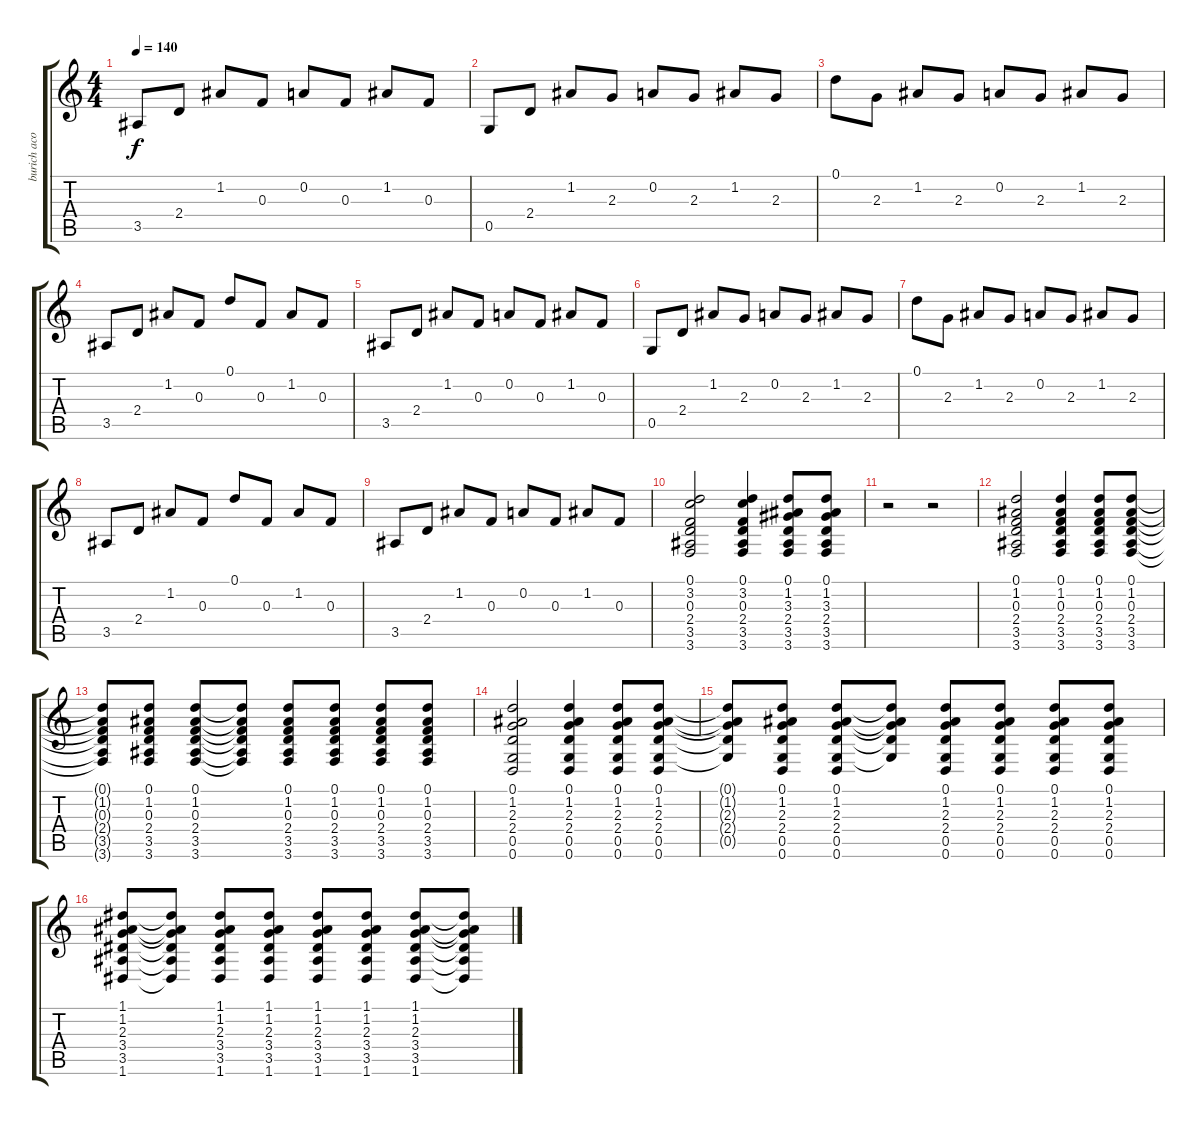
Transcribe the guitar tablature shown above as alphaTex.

\track ("burich acoustic" "burich aco") {instrument acousticguitarsteel}
\staff {score tabs}
\tuning (D4 A3 F3 C3 G2 D2) {hide}
\ts (4 4)
\tempo 140
\clef g2
\ks c
3.5.8{dy f} 2.4.8 1.2.8 0.3.8 0.2.8 0.3.8 1.2.8 0.3.8 |
0.5.8 2.4.8 1.2.8 2.3.8 0.2.8 2.3.8 1.2.8 2.3.8 |
0.1.8 2.3.8 1.2.8 2.3.8 0.2.8 2.3.8 1.2.8 2.3.8 |
3.5.8 2.4.8 1.2.8 0.3.8 0.1.8 0.3.8 1.2.8 0.3.8 |
3.5.8 2.4.8 1.2.8 0.3.8 0.2.8 0.3.8 1.2.8 0.3.8 |
0.5.8 2.4.8 1.2.8 2.3.8 0.2.8 2.3.8 1.2.8 2.3.8 |
0.1.8 2.3.8 1.2.8 2.3.8 0.2.8 2.3.8 1.2.8 2.3.8 |
3.5.8 2.4.8 1.2.8 0.3.8 0.1.8 0.3.8 1.2.8 0.3.8 |
3.5.8 2.4.8 1.2.8 0.3.8 0.2.8 0.3.8 1.2.8 0.3.8 |
(0.1 3.2 0.3 2.4 3.5 3.6).2 (0.1 3.2 0.3 2.4 3.5 3.6).4 (0.1 1.2 3.3 2.4 3.5 3.6).8 (0.1 1.2 3.3 2.4 3.5 3.6).8 |
r.2 r.2 |
(0.1 1.2 0.3 2.4 3.5 3.6).2 (0.1 1.2 0.3 2.4 3.5 3.6).4 (0.1 1.2 0.3 2.4 3.5 3.6).8 (0.1 1.2 0.3 2.4 3.5 3.6).8 |
(0.1{t} 1.2{t} 0.3{t} 2.4{t} 3.5{t} 3.6{t}).8 (0.1 1.2 0.3 2.4 3.5 3.6).8 (0.1 1.2 0.3 2.4 3.5 3.6).8 (0.1{t} 1.2{t} 0.3{t} 2.4{t} 3.5{t} 3.6{t}).8 (0.1 1.2 0.3 2.4 3.5 3.6).8 (0.1 1.2 0.3 2.4 3.5 3.6).8 (0.1 1.2 0.3 2.4 3.5 3.6).8 (0.1 1.2 0.3 2.4 3.5 3.6).8 |
(0.1 1.2 2.3 2.4 0.5 0.6).2 (0.1 1.2 2.3 2.4 0.5 0.6).4 (0.1 1.2 2.3 2.4 0.5 0.6).8 (0.1 1.2 2.3 2.4 0.5 0.6).8 |
(0.1{t} 1.2{t} 2.3{t} 2.4{t} 0.5{t}).8 (0.1 1.2 2.3 2.4 0.5 0.6).8 (0.1 1.2 2.3 2.4 0.5 0.6).8 (0.1{t} 1.2{t} 2.3{t} 2.4{t} 0.5{t}).8 (0.1 1.2 2.3 2.4 0.5 0.6).8 (0.1 1.2 2.3 2.4 0.5 0.6).8 (0.1 1.2 2.3 2.4 0.5 0.6).8 (0.1 1.2 2.3 2.4 0.5 0.6).8 |
(1.1 1.2 2.3 3.4 3.5 1.6).8 (1.1{t} 1.2{t} 2.3{t} 3.4{t} 3.5{t} 1.6{t}).8 (1.1 1.2 2.3 3.4 3.5 1.6).8 (1.1 1.2 2.3 3.4 3.5 1.6).8 (1.1 1.2 2.3 3.4 3.5 1.6).8 (1.1 1.2 2.3 3.4 3.5 1.6).8 (1.1 1.2 2.3 3.4 3.5 1.6).8 (1.1{t} 1.2{t} 2.3{t} 3.4{t} 3.5{t} 1.6{t}).8
